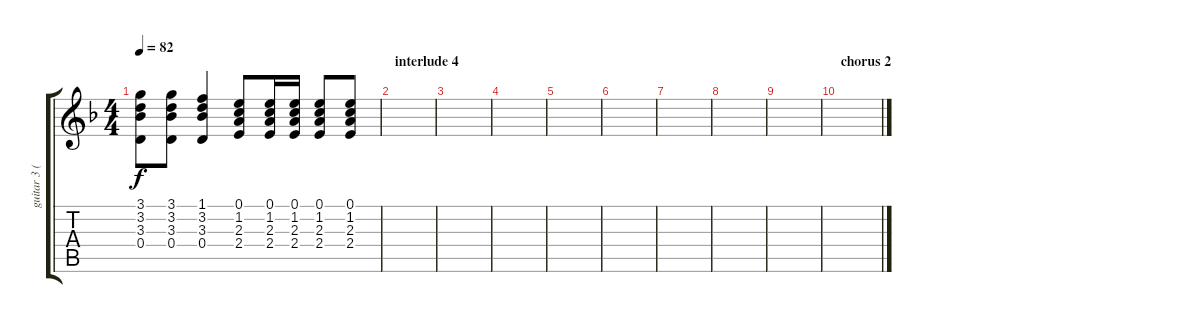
\track ("guitar 3 (electric clean)" "guitar 3 (") {instrument electricguitarjazz}
\staff {score tabs}
\tuning (E4 B3 G3 D3 A2 E2) {hide}
\ts (4 4)
\tempo 82
\clef g2
\ks f
(3.1{t} 3.2{t} 3.3{t} 0.4{t}).8{dy f} (3.1 3.2 3.3 0.4).8 (1.1 3.2 3.3 0.4).4 (0.1 1.2 2.3 2.4).8 (0.1 1.2 2.3 2.4).16 (0.1 1.2 2.3 2.4).16 (0.1 1.2 2.3 2.4).8 (0.1 1.2 2.3 2.4).8 |
\section ("" "interlude 4")
|
|
|
|
|
|
|
|
\section ("" "chorus 2")
